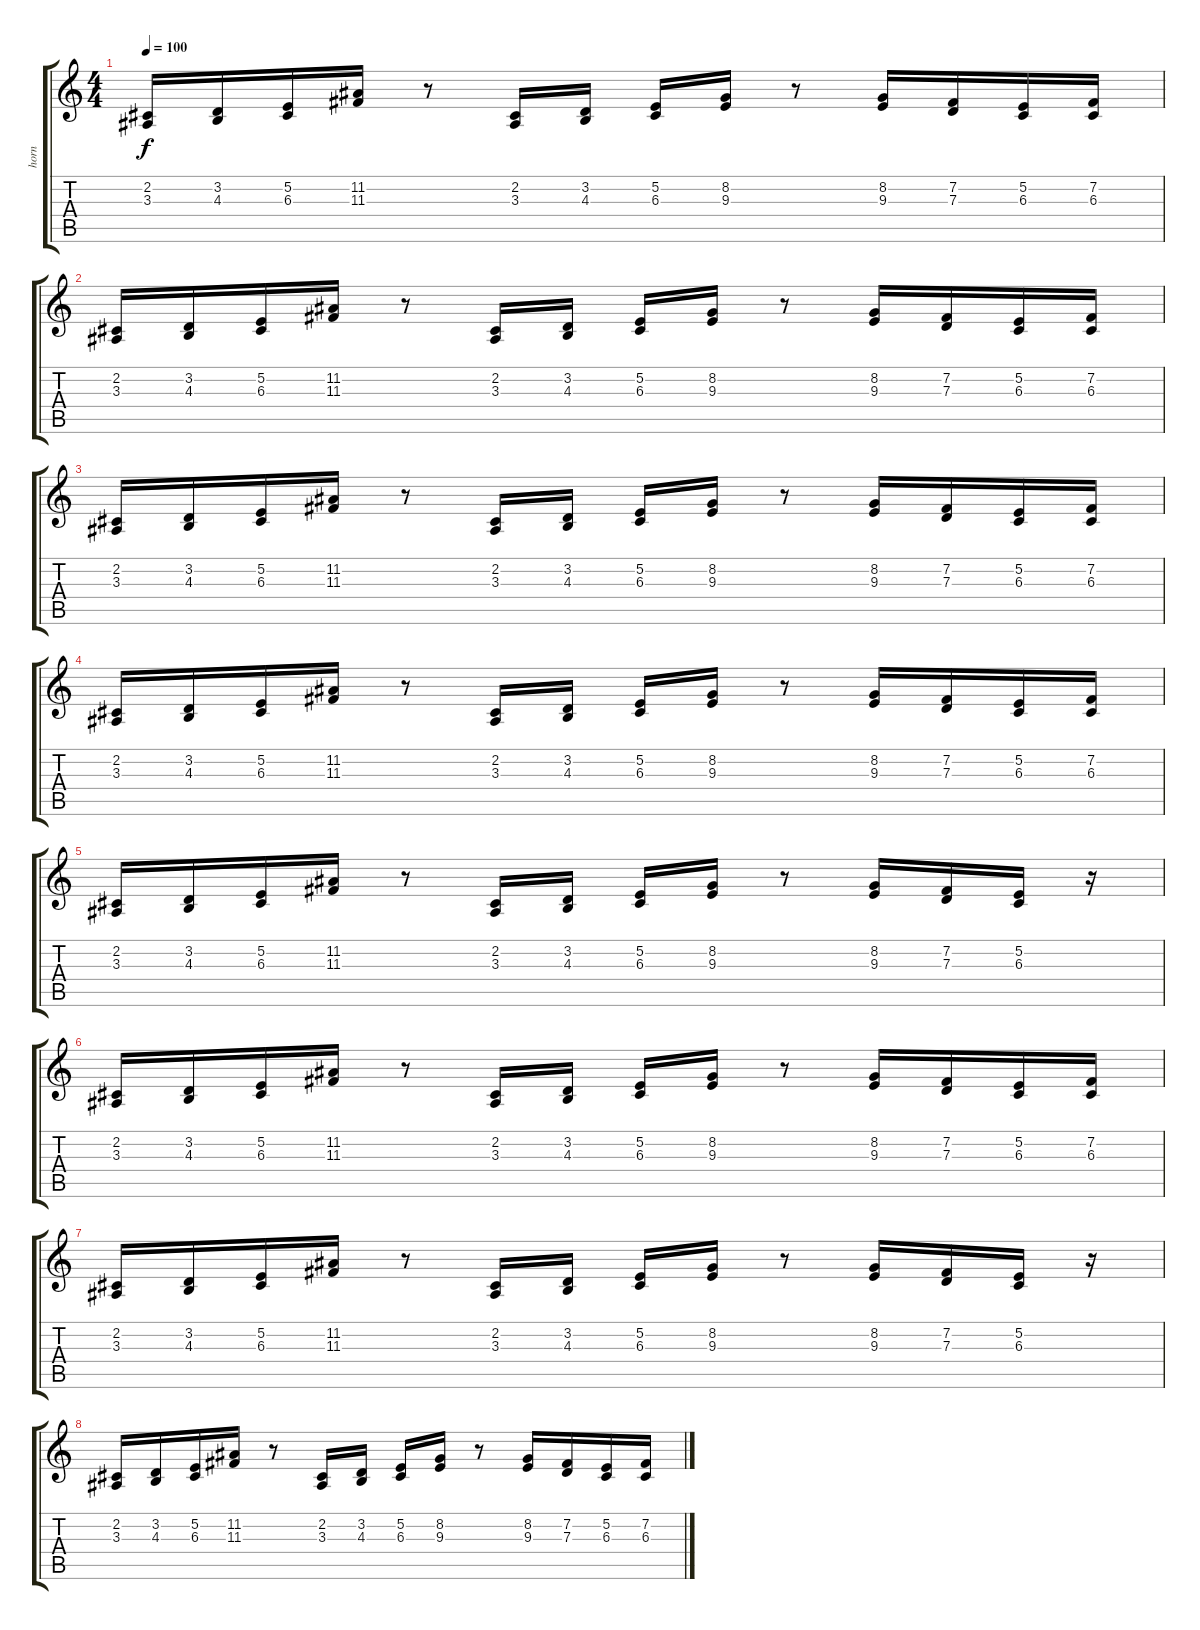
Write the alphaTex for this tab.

\track ("horn" "horn") {instrument frenchhorn}
\staff {score tabs}
\tuning (E4 B3 G3 D3 A2 E2) {hide}
\ts (4 4)
\tempo 100
\clef g2
\ks c
(2.2 3.3).16{dy f} (3.2 4.3).16 (5.2 6.3).16 (11.2 11.3).16 r.8 (2.2 3.3).16 (3.2 4.3).16 (5.2 6.3).16 (8.2 9.3).16 r.8 (8.2 9.3).16 (7.2 7.3).16 (5.2 6.3).16 (7.2 6.3).16 |
(2.2 3.3).16 (3.2 4.3).16 (5.2 6.3).16 (11.2 11.3).16 r.8 (2.2 3.3).16 (3.2 4.3).16 (5.2 6.3).16 (8.2 9.3).16 r.8 (8.2 9.3).16 (7.2 7.3).16 (5.2 6.3).16 (7.2 6.3).16 |
(2.2 3.3).16 (3.2 4.3).16 (5.2 6.3).16 (11.2 11.3).16 r.8 (2.2 3.3).16 (3.2 4.3).16 (5.2 6.3).16 (8.2 9.3).16 r.8 (8.2 9.3).16 (7.2 7.3).16 (5.2 6.3).16 (7.2 6.3).16 |
(2.2 3.3).16 (3.2 4.3).16 (5.2 6.3).16 (11.2 11.3).16 r.8 (2.2 3.3).16 (3.2 4.3).16 (5.2 6.3).16 (8.2 9.3).16 r.8 (8.2 9.3).16 (7.2 7.3).16 (5.2 6.3).16 (7.2 6.3).16 |
(2.2 3.3).16 (3.2 4.3).16 (5.2 6.3).16 (11.2 11.3).16 r.8 (2.2 3.3).16 (3.2 4.3).16 (5.2 6.3).16 (8.2 9.3).16 r.8 (8.2 9.3).16 (7.2 7.3).16 (5.2 6.3).16 r.16 |
(2.2 3.3).16 (3.2 4.3).16 (5.2 6.3).16 (11.2 11.3).16 r.8 (2.2 3.3).16 (3.2 4.3).16 (5.2 6.3).16 (8.2 9.3).16 r.8 (8.2 9.3).16 (7.2 7.3).16 (5.2 6.3).16 (7.2 6.3).16 |
(2.2 3.3).16 (3.2 4.3).16 (5.2 6.3).16 (11.2 11.3).16 r.8 (2.2 3.3).16 (3.2 4.3).16 (5.2 6.3).16 (8.2 9.3).16 r.8 (8.2 9.3).16 (7.2 7.3).16 (5.2 6.3).16 r.16 |
(2.2 3.3).16 (3.2 4.3).16 (5.2 6.3).16 (11.2 11.3).16 r.8 (2.2 3.3).16 (3.2 4.3).16 (5.2 6.3).16 (8.2 9.3).16 r.8 (8.2 9.3).16 (7.2 7.3).16 (5.2 6.3).16 (7.2 6.3).16
